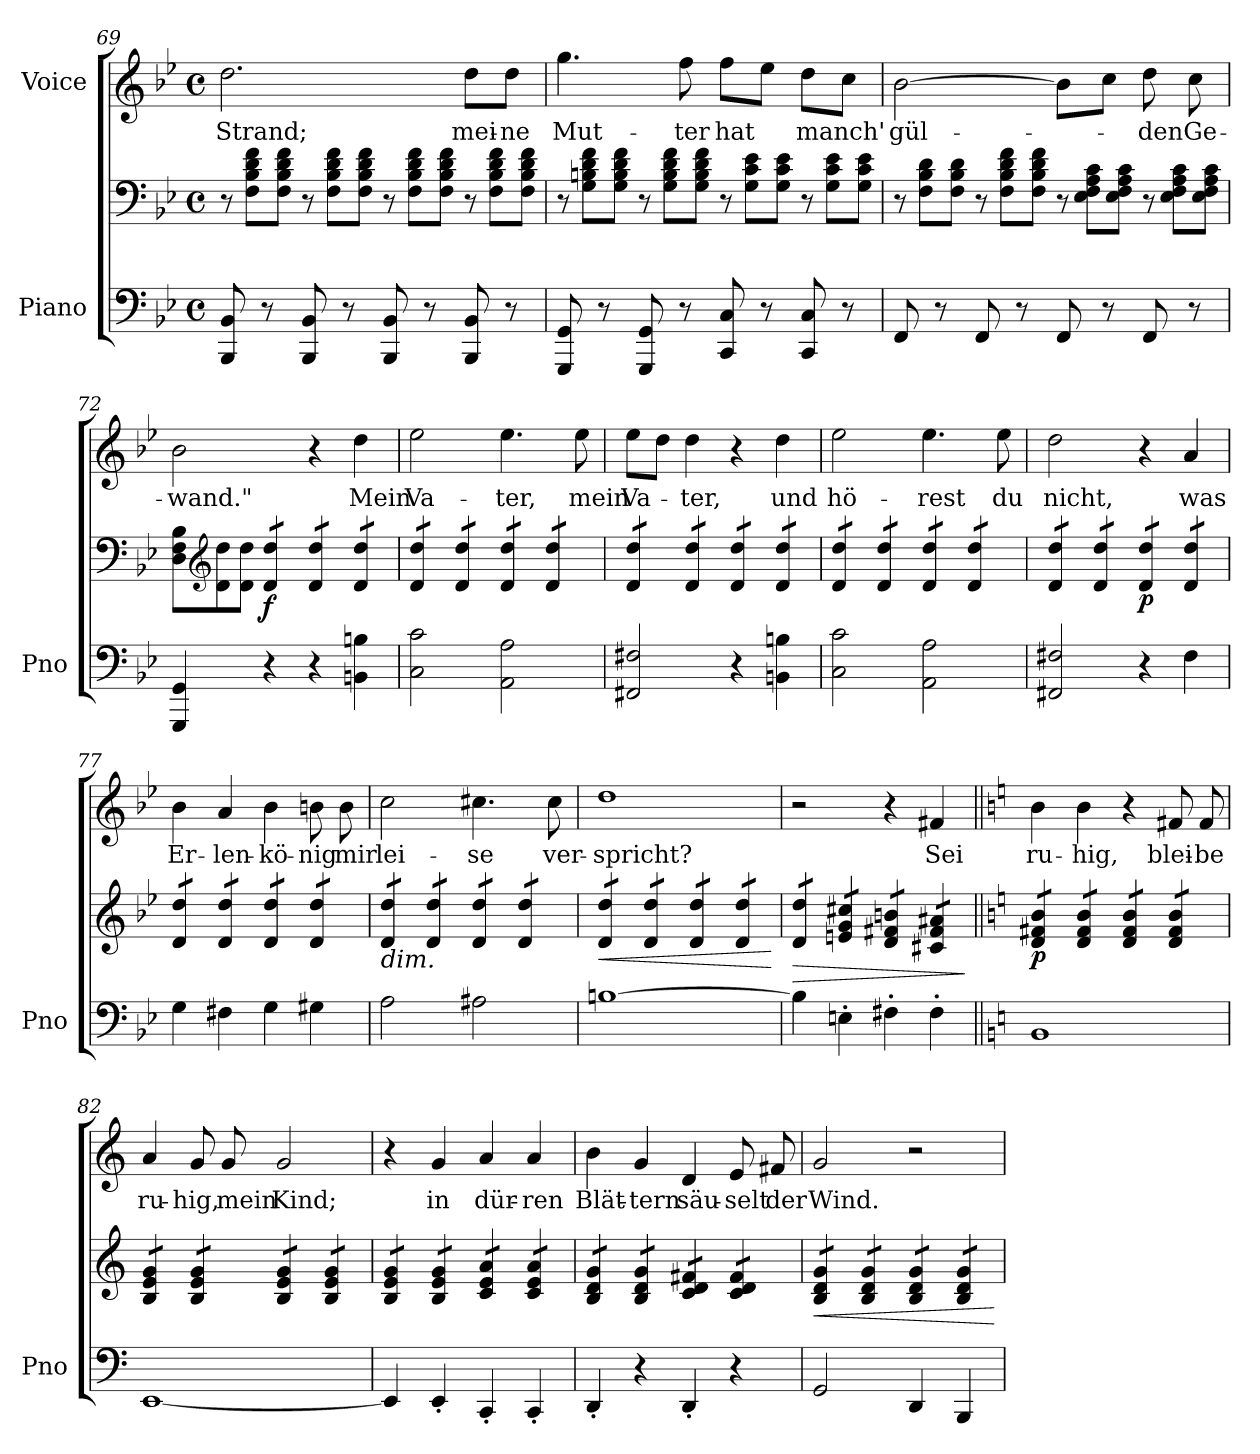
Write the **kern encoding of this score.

**kern	**kern	**dynam	**kern	**text
*part2	*part2	*part2	*part1	*part1
*staff3	*staff2	*staff2/3	*staff1	*staff1
*I"Piano	*	*	*I"Voice	*
*I'Pno	*	*	*	*
*clefF4	*clefF4	*	*clefG2	*
*k[b-e-]	*k[b-e-]	*	*k[b-e-]	*
*M4/4	*M4/4	*	*M4/4	*
*met(c)	*met(c)	*	*met(c)	*
*	*Xtuplet	*	*	*
=69	=69	=69	=69	=69
!	!	!	!	!LO:LY:b
8BBB-/ 8BB-/	12r	.	2.dd\	Strand;
.	12F\ 12B-\ 12d\ 12f\L	.	.	.
8r	.	.	.	.
.	12F\ 12B-\ 12d\ 12f\J	.	.	.
8BBB-/ 8BB-/	12r	.	.	.
.	12F\ 12B-\ 12d\ 12f\L	.	.	.
8r	.	.	.	.
.	12F\ 12B-\ 12d\ 12f\J	.	.	.
8BBB-/ 8BB-/	12r	.	.	.
.	12F\ 12B-\ 12d\ 12f\L	.	.	.
8r	.	.	.	.
.	12F\ 12B-\ 12d\ 12f\J	.	.	.
!	!	!	!	!LO:LY:b
8BBB-/ 8BB-/	12r	.	8dd\L	mei-
.	12F\ 12B-\ 12d\ 12f\L	.	.	.
!	!	!	!	!LO:LY:b
8r	.	.	8dd\J	-ne
.	12F\ 12B-\ 12d\ 12f\J	.	.	.
!!LO:LB:g=z
=70	=70	=70	=70	=70
!	!	!	!	!LO:LY:b
8GGG/ 8GG/	12r	.	4.gg\	Mut-
.	12G\ 12Bn\ 12d\ 12f\L	.	.	.
8r	.	.	.	.
.	12G\ 12B\ 12d\ 12f\J	.	.	.
8GGG/ 8GG/	12r	.	.	.
.	12G\ 12B\ 12d\ 12f\L	.	.	.
!	!	!	!	!LO:LY:b
8r	.	.	8ff\	-ter
.	12G\ 12B\ 12d\ 12f\J	.	.	.
!	!	!	!	!LO:LY:b
8CC/ 8C/	12r	.	8ff\L	hat
.	12G\ 12c\ 12e-\L	.	.	.
8r	.	.	8ee-\J	.
.	12G\ 12c\ 12e-\J	.	.	.
!	!	!	!	!LO:LY:b
8CC/ 8C/	12r	.	8dd\L	manch'
.	12G\ 12c\ 12e-\L	.	.	.
8r	.	.	8cc\J	.
.	12G\ 12c\ 12e-\J	.	.	.
=71	=71	=71	=71	=71
!	!	!	!	!LO:LY:b
8FF/	12r	.	[2b-\	gül-
.	12F\ 12B-\ 12d\L	.	.	.
8r	.	.	.	.
.	12F\ 12B-\ 12d\J	.	.	.
8FF/	12r	.	.	.
.	12F\ 12B-\ 12d\ 12f\L	.	.	.
8r	.	.	.	.
.	12F\ 12B-\ 12d\ 12f\J	.	.	.
8FF/	12r	.	8b-\L]	.
.	12E-\ 12F\ 12A\ 12c\L	.	.	.
8r	.	.	8cc\J	.
.	12E-\ 12F\ 12A\ 12c\J	.	.	.
!	!	!	!	!LO:LY:b
8FF/	12r	.	8dd\	-den
.	12E-\ 12F\ 12A\ 12c\L	.	.	.
!	!	!	!	!LO:LY:b
8r	.	.	8cc\	Ge-
.	12E-\ 12F\ 12A\ 12c\J	.	.	.
=72	=72	=72	=72	=72
!	!	!	!	!LO:LY:b
4GGG/ 4GG/	12D\ 12F\ 12B-\L	.	2b-\	-wand."
*	*clefG2	*	*	*
.	12d\ 12dd\	.	.	.
.	12d\ 12dd\J	.	.	.
!	!	!LO:DY:b	!	!
*	*tremolo	*	*	*
4r	12d/ 12dd/L	f	.	.
.	12d/ 12dd/	.	.	.
.	12d/ 12dd/J	.	.	.
4r	12d/ 12dd/L	.	4r	.
.	12d/ 12dd/	.	.	.
.	12d/ 12dd/J	.	.	.
!	!	!	!	!LO:LY:b
4BBn\ 4Bn\	12d/ 12dd/L	.	4dd\	Mein
.	12d/ 12dd/	.	.	.
.	12d/ 12dd/J	.	.	.
=73	=73	=73	=73	=73
!	!	!	!	!LO:LY:b
2C\ 2c\	12d/ 12dd/L	.	2ee-\	Va-
.	12d/ 12dd/	.	.	.
.	12d/ 12dd/J	.	.	.
.	12d/ 12dd/L	.	.	.
.	12d/ 12dd/	.	.	.
.	12d/ 12dd/J	.	.	.
!	!	!	!	!LO:LY:b
2AA\ 2A\	12d/ 12dd/L	.	4.ee-\	-ter,
.	12d/ 12dd/	.	.	.
.	12d/ 12dd/J	.	.	.
.	12d/ 12dd/L	.	.	.
.	12d/ 12dd/	.	.	.
!	!	!	!	!LO:LY:b
.	.	.	8ee-\	mein
.	12d/ 12dd/J	.	.	.
=74	=74	=74	=74	=74
!	!	!	!	!LO:LY:b
2FF#X/ 2F#X/	12d/ 12dd/L	.	8ee-\L	Va-
.	12d/ 12dd/	.	.	.
.	.	.	8dd\J	.
.	12d/ 12dd/J	.	.	.
!	!	!	!	!LO:LY:b
.	12d/ 12dd/L	.	4dd\	-ter,
.	12d/ 12dd/	.	.	.
.	12d/ 12dd/J	.	.	.
4r	12d/ 12dd/L	.	4r	.
.	12d/ 12dd/	.	.	.
.	12d/ 12dd/J	.	.	.
!	!	!	!	!LO:LY:b
4BBn\ 4Bn\	12d/ 12dd/L	.	4dd\	und
.	12d/ 12dd/	.	.	.
.	12d/ 12dd/J	.	.	.
!!LO:PB:g=z
=75	=75	=75	=75	=75
!	!	!	!	!LO:LY:b
2C\ 2c\	12d/ 12dd/L	.	2ee-\	hö-
.	12d/ 12dd/	.	.	.
.	12d/ 12dd/J	.	.	.
.	12d/ 12dd/L	.	.	.
.	12d/ 12dd/	.	.	.
.	12d/ 12dd/J	.	.	.
!	!	!	!	!LO:LY:b
2AA\ 2A\	12d/ 12dd/L	.	4.ee-\	-rest
.	12d/ 12dd/	.	.	.
.	12d/ 12dd/J	.	.	.
.	12d/ 12dd/L	.	.	.
.	12d/ 12dd/	.	.	.
!	!	!	!	!LO:LY:b
.	.	.	8ee-\	du
.	12d/ 12dd/J	.	.	.
=76	=76	=76	=76	=76
!	!	!	!	!LO:LY:b
2FF#X/ 2F#X/	12d/ 12dd/L	.	2dd\	nicht,
.	12d/ 12dd/	.	.	.
.	12d/ 12dd/J	.	.	.
.	12d/ 12dd/L	.	.	.
.	12d/ 12dd/	.	.	.
.	12d/ 12dd/J	.	.	.
!	!	!LO:DY:b	!	!
4r	12d/ 12dd/L	p	4r	.
.	12d/ 12dd/	.	.	.
.	12d/ 12dd/J	.	.	.
!	!	!	!	!LO:LY:b
4F#\	12d/ 12dd/L	.	4a/	was
.	12d/ 12dd/	.	.	.
.	12d/ 12dd/J	.	.	.
=77	=77	=77	=77	=77
!	!	!	!	!LO:LY:b
4G\	12d/ 12dd/L	.	4b-\	Er-
.	12d/ 12dd/	.	.	.
.	12d/ 12dd/J	.	.	.
!	!	!	!	!LO:LY:b
4F#X\	12d/ 12dd/L	.	4a/	-len-
.	12d/ 12dd/	.	.	.
.	12d/ 12dd/J	.	.	.
!	!	!	!	!LO:LY:b
4G\	12d/ 12dd/L	.	4b-\	-kö-
.	12d/ 12dd/	.	.	.
.	12d/ 12dd/J	.	.	.
!	!	!	!	!LO:LY:b
4G#X\	12d/ 12dd/L	.	8bn\	-nig
.	12d/ 12dd/	.	.	.
!	!	!	!	!LO:LY:b
.	.	.	8b\	mir
.	12d/ 12dd/J	.	.	.
=78	=78	=78	=78	=78
!	!LO:TX:b:i:t=dim.	!	!	!
!	!	!	!	!LO:LY:b
2A\	12d/ 12dd/L	.	2cc\	lei-
.	12d/ 12dd/	.	.	.
.	12d/ 12dd/J	.	.	.
.	12d/ 12dd/L	.	.	.
.	12d/ 12dd/	.	.	.
.	12d/ 12dd/J	.	.	.
!	!	!	!	!LO:LY:b
2A#X\	12d/ 12dd/L	.	4.cc#X\	-se
.	12d/ 12dd/	.	.	.
.	12d/ 12dd/J	.	.	.
.	12d/ 12dd/L	.	.	.
.	12d/ 12dd/	.	.	.
!	!	!	!	!LO:LY:b
.	.	.	8cc#\	ver-
.	12d/ 12dd/J	.	.	.
=79	=79	=79	=79	=79
!	!	!LO:HP:b	!	!LO:LY:b
[1Bn	12d/ 12dd/L	<	1dd	-spricht?
.	12d/ 12dd/	.	.	.
.	12d/ 12dd/J	.	.	.
.	12d/ 12dd/L	.	.	.
.	12d/ 12dd/	.	.	.
.	12d/ 12dd/J	.	.	.
.	12d/ 12dd/L	.	.	.
.	12d/ 12dd/	.	.	.
.	12d/ 12dd/J	.	.	.
.	12d/ 12dd/L	.	.	.
.	12d/ 12dd/	.	.	.
.	12d/ 12dd/J	.	.	.
.	.	[	.	.
=80	=80	=80	=80	=80
!	!	!LO:HP:b	!	!
4B\]	12d/ 12dd/L	>	2r	.
.	12d/ 12dd/	.	.	.
.	12d/ 12dd/J	.	.	.
4En'\	12en/ 12g/ 12cc#X/L	.	.	.
.	12en/ 12g/ 12cc#X/	.	.	.
.	12en/ 12g/ 12cc#X/J	.	.	.
4F#X'\	12d/ 12f#X/ 12bn/L	.	4r	.
.	12d/ 12f#X/ 12bn/	.	.	.
.	12d/ 12f#X/ 12bn/J	.	.	.
!	!	!	!	!LO:LY:b
4F#'\	12c#X/ 12f#/ 12a#X/L	.	4f#X/	Sei
.	12c#X/ 12f#/ 12a#X/	.	.	.
.	12c#X/ 12f#/ 12a#X/J	.	.	.
.	.	]	.	.
!!LO:LB:g=z
=81||	=81||	=81||	=81||	=81||
*k[]	*k[]	*	*k[]	*
!	!	!LO:DY:b	!	!LO:LY:b
1BB	12d/ 12f#X/ 12b/L	p	4b\	ru-
.	12d/ 12f#X/ 12b/	.	.	.
.	12d/ 12f#X/ 12b/J	.	.	.
!	!	!	!	!LO:LY:b
.	12d/ 12f#/ 12b/L	.	4b\	-hig,
.	12d/ 12f#/ 12b/	.	.	.
.	12d/ 12f#/ 12b/J	.	.	.
.	12d/ 12f#/ 12b/L	.	4r	.
.	12d/ 12f#/ 12b/	.	.	.
.	12d/ 12f#/ 12b/J	.	.	.
!	!	!	!	!LO:LY:b
.	12d/ 12f#/ 12b/L	.	8f#X/	blei-
.	12d/ 12f#/ 12b/	.	.	.
!	!	!	!	!LO:LY:b
.	.	.	8f#/	-be
.	12d/ 12f#/ 12b/J	.	.	.
=82	=82	=82	=82	=82
!	!	!	!	!LO:LY:b
[1EE	12B/ 12e/ 12g/L	.	4a/	ru-
.	12B/ 12e/ 12g/	.	.	.
.	12B/ 12e/ 12g/J	.	.	.
!	!	!	!	!LO:LY:b
.	12B/ 12e/ 12g/L	.	8g/	-hig,
.	12B/ 12e/ 12g/	.	.	.
!	!	!	!	!LO:LY:b
.	.	.	8g/	mein
.	12B/ 12e/ 12g/J	.	.	.
!	!	!	!	!LO:LY:b
.	12B/ 12e/ 12g/L	.	2g/	Kind;
.	12B/ 12e/ 12g/	.	.	.
.	12B/ 12e/ 12g/J	.	.	.
.	12B/ 12e/ 12g/L	.	.	.
.	12B/ 12e/ 12g/	.	.	.
.	12B/ 12e/ 12g/J	.	.	.
=83	=83	=83	=83	=83
4EE/]	12B/ 12e/ 12g/L	.	4r	.
.	12B/ 12e/ 12g/	.	.	.
.	12B/ 12e/ 12g/J	.	.	.
!	!	!	!	!LO:LY:b
4EE'/	12B/ 12e/ 12g/L	.	4g/	in
.	12B/ 12e/ 12g/	.	.	.
.	12B/ 12e/ 12g/J	.	.	.
!	!	!	!	!LO:LY:b
4CC'/	12c/ 12e/ 12a/L	.	4a/	dür-
.	12c/ 12e/ 12a/	.	.	.
.	12c/ 12e/ 12a/J	.	.	.
!	!	!	!	!LO:LY:b
4CC'/	12c/ 12e/ 12a/L	.	4a/	-ren
.	12c/ 12e/ 12a/	.	.	.
.	12c/ 12e/ 12a/J	.	.	.
=84	=84	=84	=84	=84
!	!	!	!	!LO:LY:b
4DD'/	12B/ 12d/ 12g/L	.	4b\	Blät-
.	12B/ 12d/ 12g/	.	.	.
.	12B/ 12d/ 12g/J	.	.	.
!	!	!	!	!LO:LY:b
4r	12B/ 12d/ 12g/L	.	4g/	-tern
.	12B/ 12d/ 12g/	.	.	.
.	12B/ 12d/ 12g/J	.	.	.
!	!	!	!	!LO:LY:b
4DD'/	12c/ 12d/ 12f#X/L	.	4d/	säu-
.	12c/ 12d/ 12f#X/	.	.	.
.	12c/ 12d/ 12f#X/J	.	.	.
!	!	!	!	!LO:LY:b
4r	12c/ 12d/ 12f#/L	.	8e/	-selt
.	12c/ 12d/ 12f#/	.	.	.
!	!	!	!	!LO:LY:b
.	.	.	8f#X/	der
.	12c/ 12d/ 12f#/J	.	.	.
=85	=85	=85	=85	=85
!	!	!LO:HP:b	!	!LO:LY:b
2GG/	12B/ 12d/ 12g/L	<	2g/	Wind.
.	12B/ 12d/ 12g/	.	.	.
.	12B/ 12d/ 12g/J	.	.	.
.	12B/ 12d/ 12g/L	.	.	.
.	12B/ 12d/ 12g/	.	.	.
.	12B/ 12d/ 12g/J	.	.	.
4DD/	12B/ 12d/ 12g/L	.	2r	.
.	12B/ 12d/ 12g/	.	.	.
.	12B/ 12d/ 12g/J	.	.	.
4BBB/	12B/ 12d/ 12g/L	.	.	.
.	12B/ 12d/ 12g/	.	.	.
.	12B/ 12d/ 12g/J	.	.	.
*	*Xtremolo	*	*	*
.	.	[	.	.
=	=	=	=	=
*-	*-	*-	*-	*-
